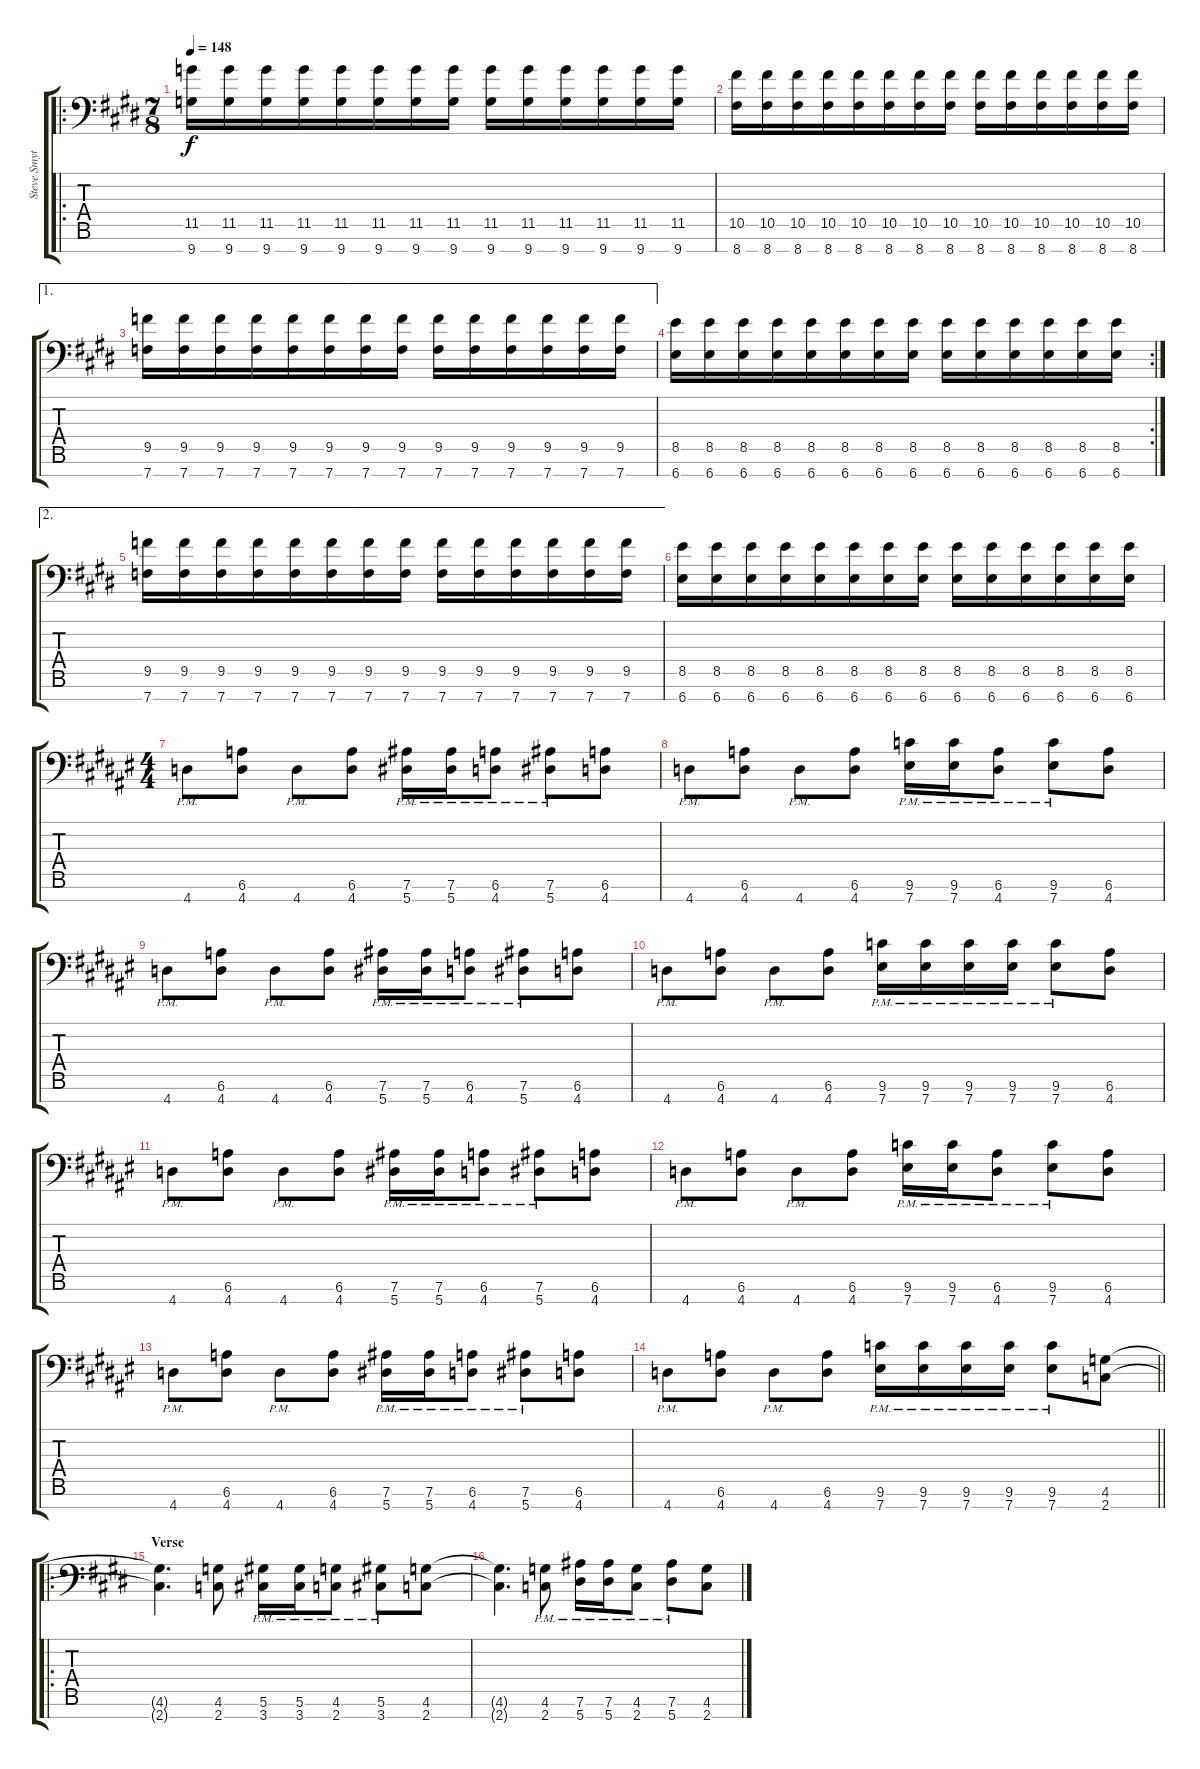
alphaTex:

\track ("Steve Smyth" "Steve Smyt") {instrument distortionguitar}
\staff {score tabs}
\tuning (Eb4 Bb3 Gb3 Db3 Ab2 Eb2 Bb1) {hide}
\ro
\ts (7 8)
\tempo 148
\clef f4
\ks e
(11.5 9.7).16{dy f instrument distortionguitar} (11.5 9.7).16 (11.5 9.7).16 (11.5 9.7).16 (11.5 9.7).16 (11.5 9.7).16 (11.5 9.7).16 (11.5 9.7).16 (11.5 9.7).16 (11.5 9.7).16 (11.5 9.7).16 (11.5 9.7).16 (11.5 9.7).16 (11.5 9.7).16 |
(10.5 8.7).16 (10.5 8.7).16 (10.5 8.7).16 (10.5 8.7).16 (10.5 8.7).16 (10.5 8.7).16 (10.5 8.7).16 (10.5 8.7).16 (10.5 8.7).16 (10.5 8.7).16 (10.5 8.7).16 (10.5 8.7).16 (10.5 8.7).16 (10.5 8.7).16 |
\ae 1
(9.5 7.7).16 (9.5 7.7).16 (9.5 7.7).16 (9.5 7.7).16 (9.5 7.7).16 (9.5 7.7).16 (9.5 7.7).16 (9.5 7.7).16 (9.5 7.7).16 (9.5 7.7).16 (9.5 7.7).16 (9.5 7.7).16 (9.5 7.7).16 (9.5 7.7).16 |
\rc 2
(8.5 6.7).16 (8.5 6.7).16 (8.5 6.7).16 (8.5 6.7).16 (8.5 6.7).16 (8.5 6.7).16 (8.5 6.7).16 (8.5 6.7).16 (8.5 6.7).16 (8.5 6.7).16 (8.5 6.7).16 (8.5 6.7).16 (8.5 6.7).16 (8.5 6.7).16 |
\ae 2
(9.5 7.7).16 (9.5 7.7).16 (9.5 7.7).16 (9.5 7.7).16 (9.5 7.7).16 (9.5 7.7).16 (9.5 7.7).16 (9.5 7.7).16 (9.5 7.7).16 (9.5 7.7).16 (9.5 7.7).16 (9.5 7.7).16 (9.5 7.7).16 (9.5 7.7).16 |
(8.5 6.7).16 (8.5 6.7).16 (8.5 6.7).16 (8.5 6.7).16 (8.5 6.7).16 (8.5 6.7).16 (8.5 6.7).16 (8.5 6.7).16 (8.5 6.7).16 (8.5 6.7).16 (8.5 6.7).16 (8.5 6.7).16 (8.5 6.7).16 (8.5 6.7).16 |
\ts (4 4)
\ks f#
4.7{pm}.8 (6.6 4.7).8 4.7{pm}.8 (6.6 4.7).8 (7.6{pm} 5.7{pm}).16 (7.6{pm} 5.7{pm}).16 (6.6{pm} 4.7{pm}).8 (7.6{pm} 5.7{pm}).8 (6.6 4.7).8 |
4.7{pm}.8 (6.6 4.7).8 4.7{pm}.8 (6.6 4.7).8 (9.6{pm} 7.7{pm}).16 (9.6{pm} 7.7{pm}).16 (6.6{pm} 4.7{pm}).8 (9.6{pm} 7.7{pm}).8 (6.6 4.7).8 |
4.7{pm}.8 (6.6 4.7).8 4.7{pm}.8 (6.6 4.7).8 (7.6{pm} 5.7{pm}).16 (7.6{pm} 5.7{pm}).16 (6.6{pm} 4.7{pm}).8 (7.6{pm} 5.7{pm}).8 (6.6 4.7).8 |
4.7{pm}.8 (6.6 4.7).8 4.7{pm}.8 (6.6 4.7).8 (9.6{pm} 7.7{pm}).16 (9.6{pm} 7.7{pm}).16 (9.6{pm} 7.7{pm}).16 (9.6{pm} 7.7{pm}).16 (9.6{pm} 7.7{pm}).8 (6.6 4.7).8 |
4.7{pm}.8 (6.6 4.7).8 4.7{pm}.8 (6.6 4.7).8 (7.6{pm} 5.7{pm}).16 (7.6{pm} 5.7{pm}).16 (6.6{pm} 4.7{pm}).8 (7.6{pm} 5.7{pm}).8 (6.6 4.7).8 |
4.7{pm}.8 (6.6 4.7).8 4.7{pm}.8 (6.6 4.7).8 (9.6{pm} 7.7{pm}).16 (9.6{pm} 7.7{pm}).16 (6.6{pm} 4.7{pm}).8 (9.6{pm} 7.7{pm}).8 (6.6 4.7).8 |
4.7{pm}.8 (6.6 4.7).8 4.7{pm}.8 (6.6 4.7).8 (7.6{pm} 5.7{pm}).16 (7.6{pm} 5.7{pm}).16 (6.6{pm} 4.7{pm}).8 (7.6{pm} 5.7{pm}).8 (6.6 4.7).8 |
\barLineRight lightlight
4.7{pm}.8 (6.6 4.7).8 4.7{pm}.8 (6.6 4.7).8 (9.6{pm} 7.7{pm}).16 (9.6{pm} 7.7{pm}).16 (9.6{pm} 7.7{pm}).16 (9.6{pm} 7.7{pm}).16 (9.6{pm} 7.7{pm}).8 (4.6 2.7).8 |
\ro
\section ("" "Verse")
\ks e
(4.6{t} 2.7{t}).4{d} (4.6 2.7).8 (5.6{pm} 3.7{pm}).16 (5.6{pm} 3.7{pm}).16 (4.6{pm} 2.7{pm}).8 (5.6{pm} 3.7{pm}).8 (4.6 2.7).8 |
(4.6{t} 2.7{t}).4{d} (4.6{pm} 2.7{pm}).8 (7.6{pm} 5.7{pm}).16 (7.6{pm} 5.7{pm}).16 (4.6{pm} 2.7{pm}).8 (7.6{pm} 5.7{pm}).8 (4.6 2.7).8
